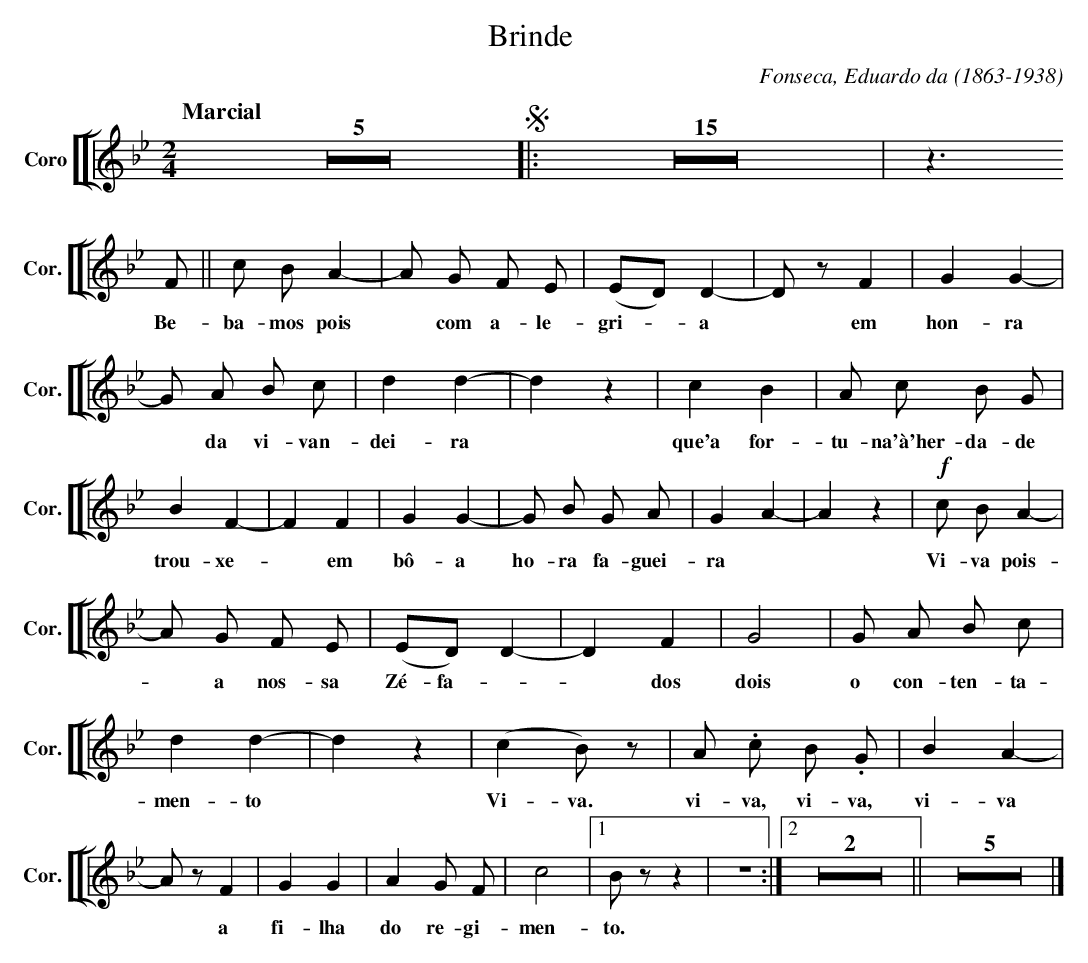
X:1
T:Brinde
C:Fonseca, Eduardo da (1863-1938)
M:2/4
L:1/4
K:Bb
V: 13 clef=treble name="Coro" sname="Cor."
%%staves [[ 13 ]]
[Q:"Marcial"] Z5 !segno! |: Z15 | z3/2
   F/ || c/ B/ A- | A/ G/ F/ E/ | (E/D/) D- | D/ z/ \
w: Be-ba-mos pois ~ com a-le-gri--a ~ em tbc
   F | GG- |G/ A/ B/ c/ | d d- | d z | \
w: em hon-ra ~ da vi-van-dei-ra |
   cB | A/ c/ B/ G/ | BF- | FF | GG- | G/ B/ G/ A/ | G A-| Az | \
w: que'a for-tu-na'\`a'her-da-de trou-xe-~ em b\^o-a ho-ra fa-guei-ra
   !f! c/ B/ A-|A/ G/ F/ E/ | (E/D/) D-| D F | G2 | G/ A/ B/ c/ | dd-|dz|\
w: Vi-va pois-~ a nos-sa Z\'e-fa--~ dos dois o con-ten-ta-men-to |
   (cB/)z/ | A/ .c/ B/ .G/ | B A-|A/z/ \
w: Vi-va. vi-va, vi-va, vi-va
   F|GG|AG/ F/ | c2 |[1 B/z/z | Z :|2 Z2 || Z5 |] \
w: a fi-lha do re-gi-men-to. |
